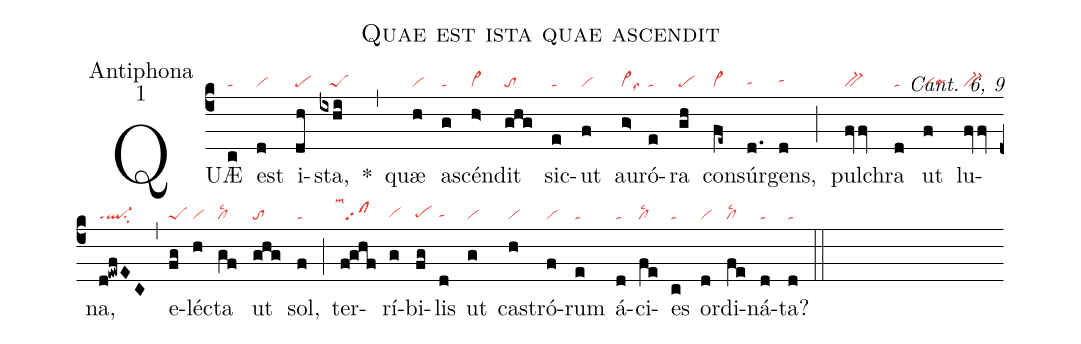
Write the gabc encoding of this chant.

name:Quae est ista quae ascendit;
office-part:Antiphona;
mode:1;
commentary:Cant. 6, 9;
nabc-lines:1;
%%
(c4)
QUÆ(c|ta) est(d|vi) i(dh|pe)sta,(ixhi|///peS) *(,)
quæ(h|vi) a(g|ta)scén(h>|vi>)dit(ghg|to) sic(e|ta)ut(f|vi) au(g>|vi>lss9)ró(e|ta)ra(gh|pe) con(fe~|vi>)súr(d.|tahg)gens,(d|tahh) (;)
pul(fvv|bv-)chra(d|ta) ut(f|vilse6) lu(fvv|bv-)na,(d!ewfEC|ql-ppt1su2) (,)
e(fg|peS)lé(h|vi)cta(gf|cllsc2) ut(ghg|to) sol,(f|ta) (;)
ter(f!ghf|``clpp2lsm1)rí(g|vihg)bi(fg|pehg)lis(d|tahg) ut(g|vi) ca(h|vi)stró(f|vi)rum(e|ta) á(d|ta)ci(fe|cllsc2)es(c|ta) or(d|vi)di(fe|cllsc2)ná(d|ta)ta?(d|ta) (::)
